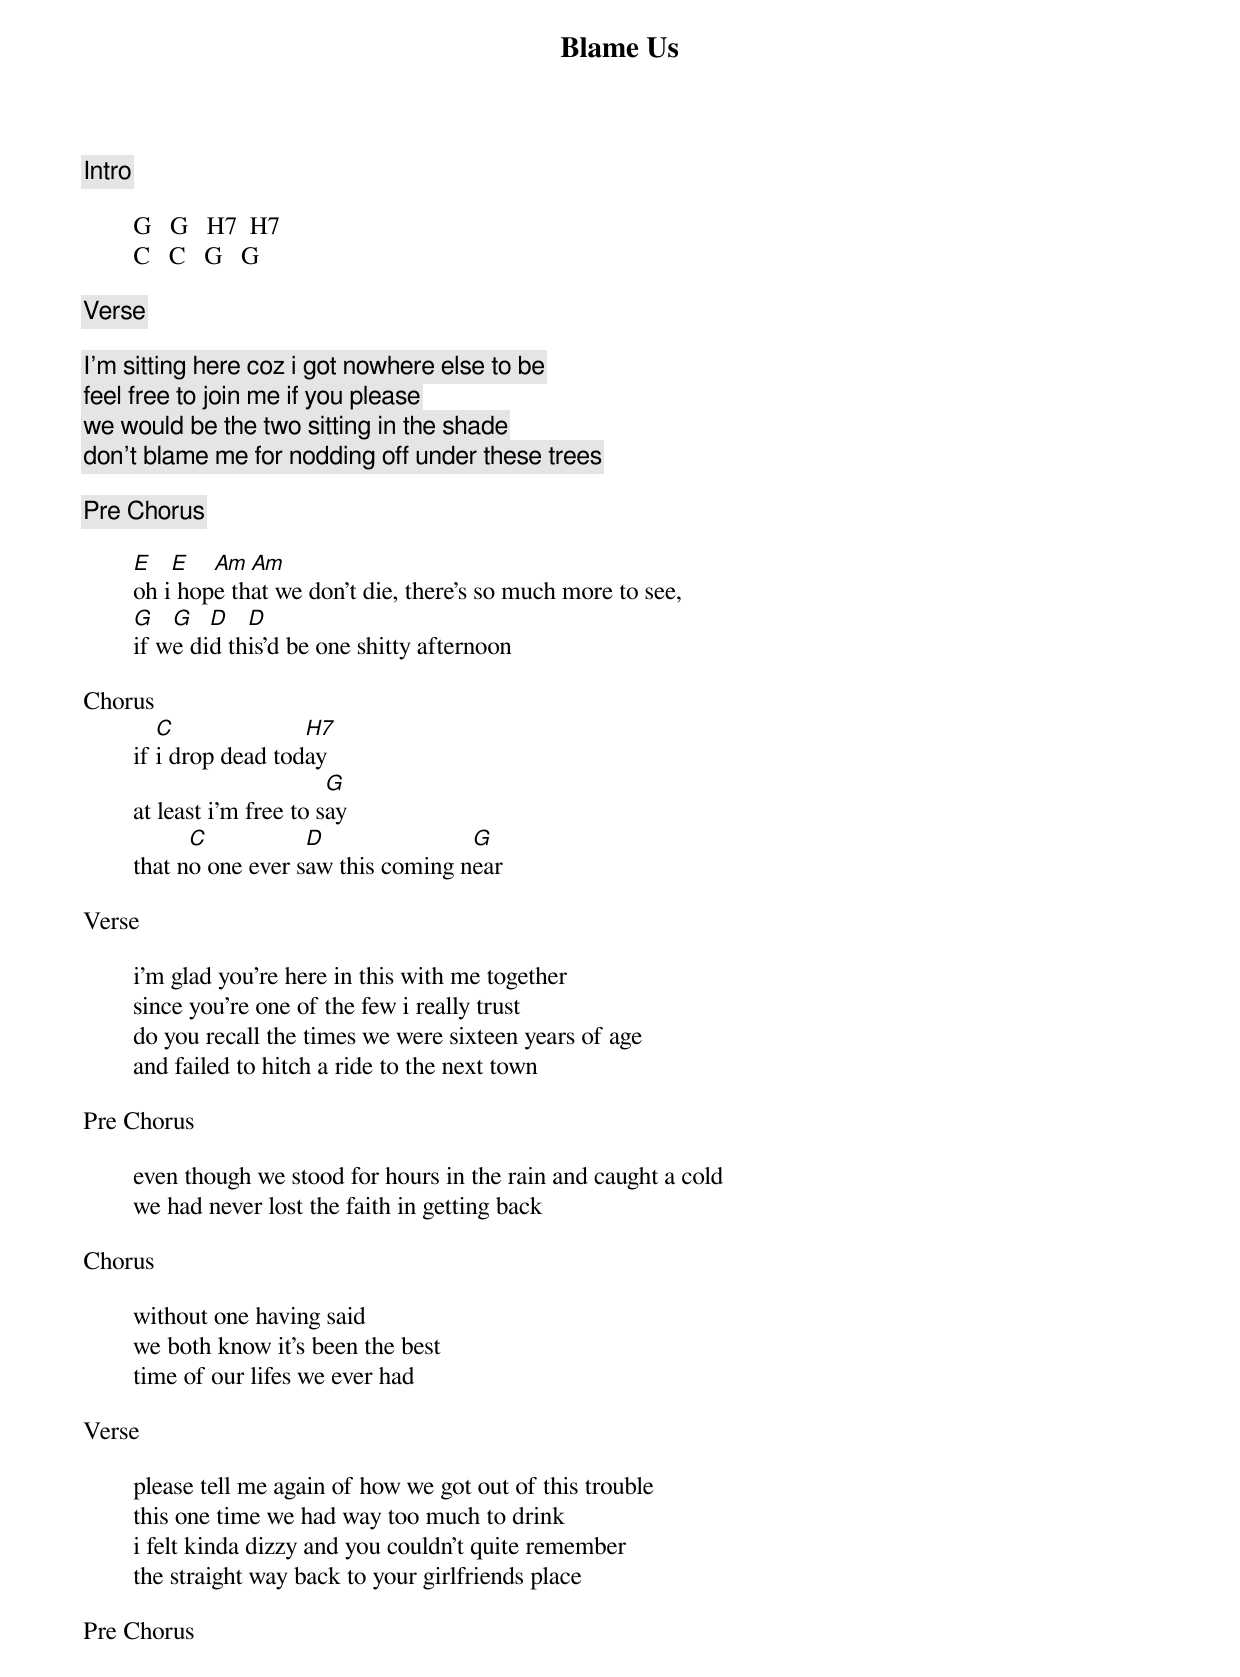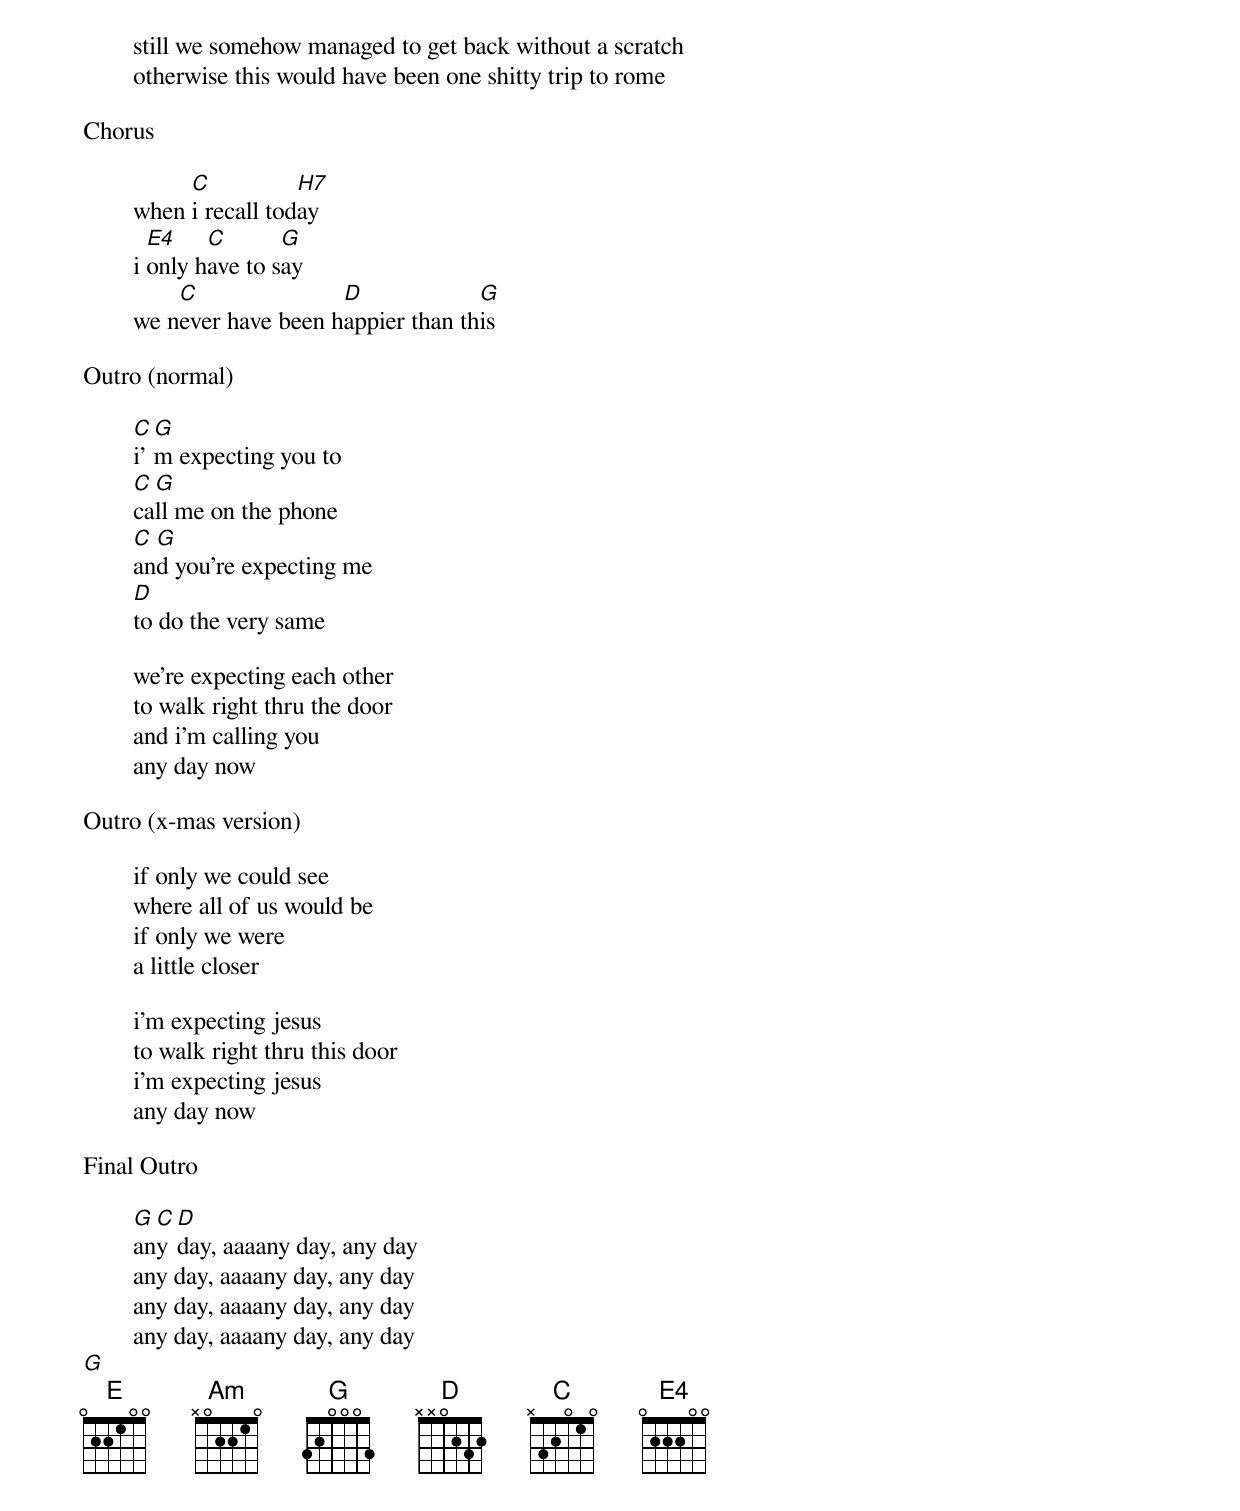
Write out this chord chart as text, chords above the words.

Blame Us

Intro

	G   G   H7  H7
	C   C   G   G

Verse

	I'm sitting here coz i got nowhere else to be
	feel free to join me if you please
	we would be the two sitting in the shade
	don't blame me for nodding off under these trees

Pre Chorus

	E   E   Am  Am
	oh i hope that we don't die, there's so much more to see,
	G   G   D   D
	if we did this'd be one shitty afternoon

Chorus
	   C              H7
	if i drop dead today
	                      G
	at least i'm free to say
	      C           D               G
	that no one ever saw this coming near

Verse

	i'm glad you're here in this with me together
	since you're one of the few i really trust
	do you recall the times we were sixteen years of age
	and failed to hitch a ride to the next town

Pre Chorus

	even though we stood for hours in the rain and caught a cold
	we had never lost the faith in getting back

Chorus

	without one having said
	we both know it's been the best
	time of our lifes we ever had

Verse

	please tell me again of how we got out of this trouble
	this one time we had way too much to drink
	i felt kinda dizzy and you couldn't quite remember
	the straight way back to your girlfriends place

Pre Chorus

	still we somehow managed to get back without a scratch
	otherwise this would have been one shitty trip to rome

Chorus

	     C           H7
	when i recall today
	  E4    C       G
	i only have to say
	    C               D             G
	we never have been happier than this

Outro (normal)

	C G
	i'm expecting you to
	C G
	call me on the phone
	C G
	and you're expecting me
	D
	to do the very same

	we're expecting each other
	to walk right thru the door
	and i'm calling you
	any day now

Outro (x-mas version)

	if only we could see
	where all of us would be
	if only we were
	a little closer

	i'm expecting jesus
	to walk right thru this door
	i'm expecting jesus
	any day now

Final Outro

	G C D
	any day, aaaany day, any day
	any day, aaaany day, any day
	any day, aaaany day, any day
	any day, aaaany day, any day
	G
